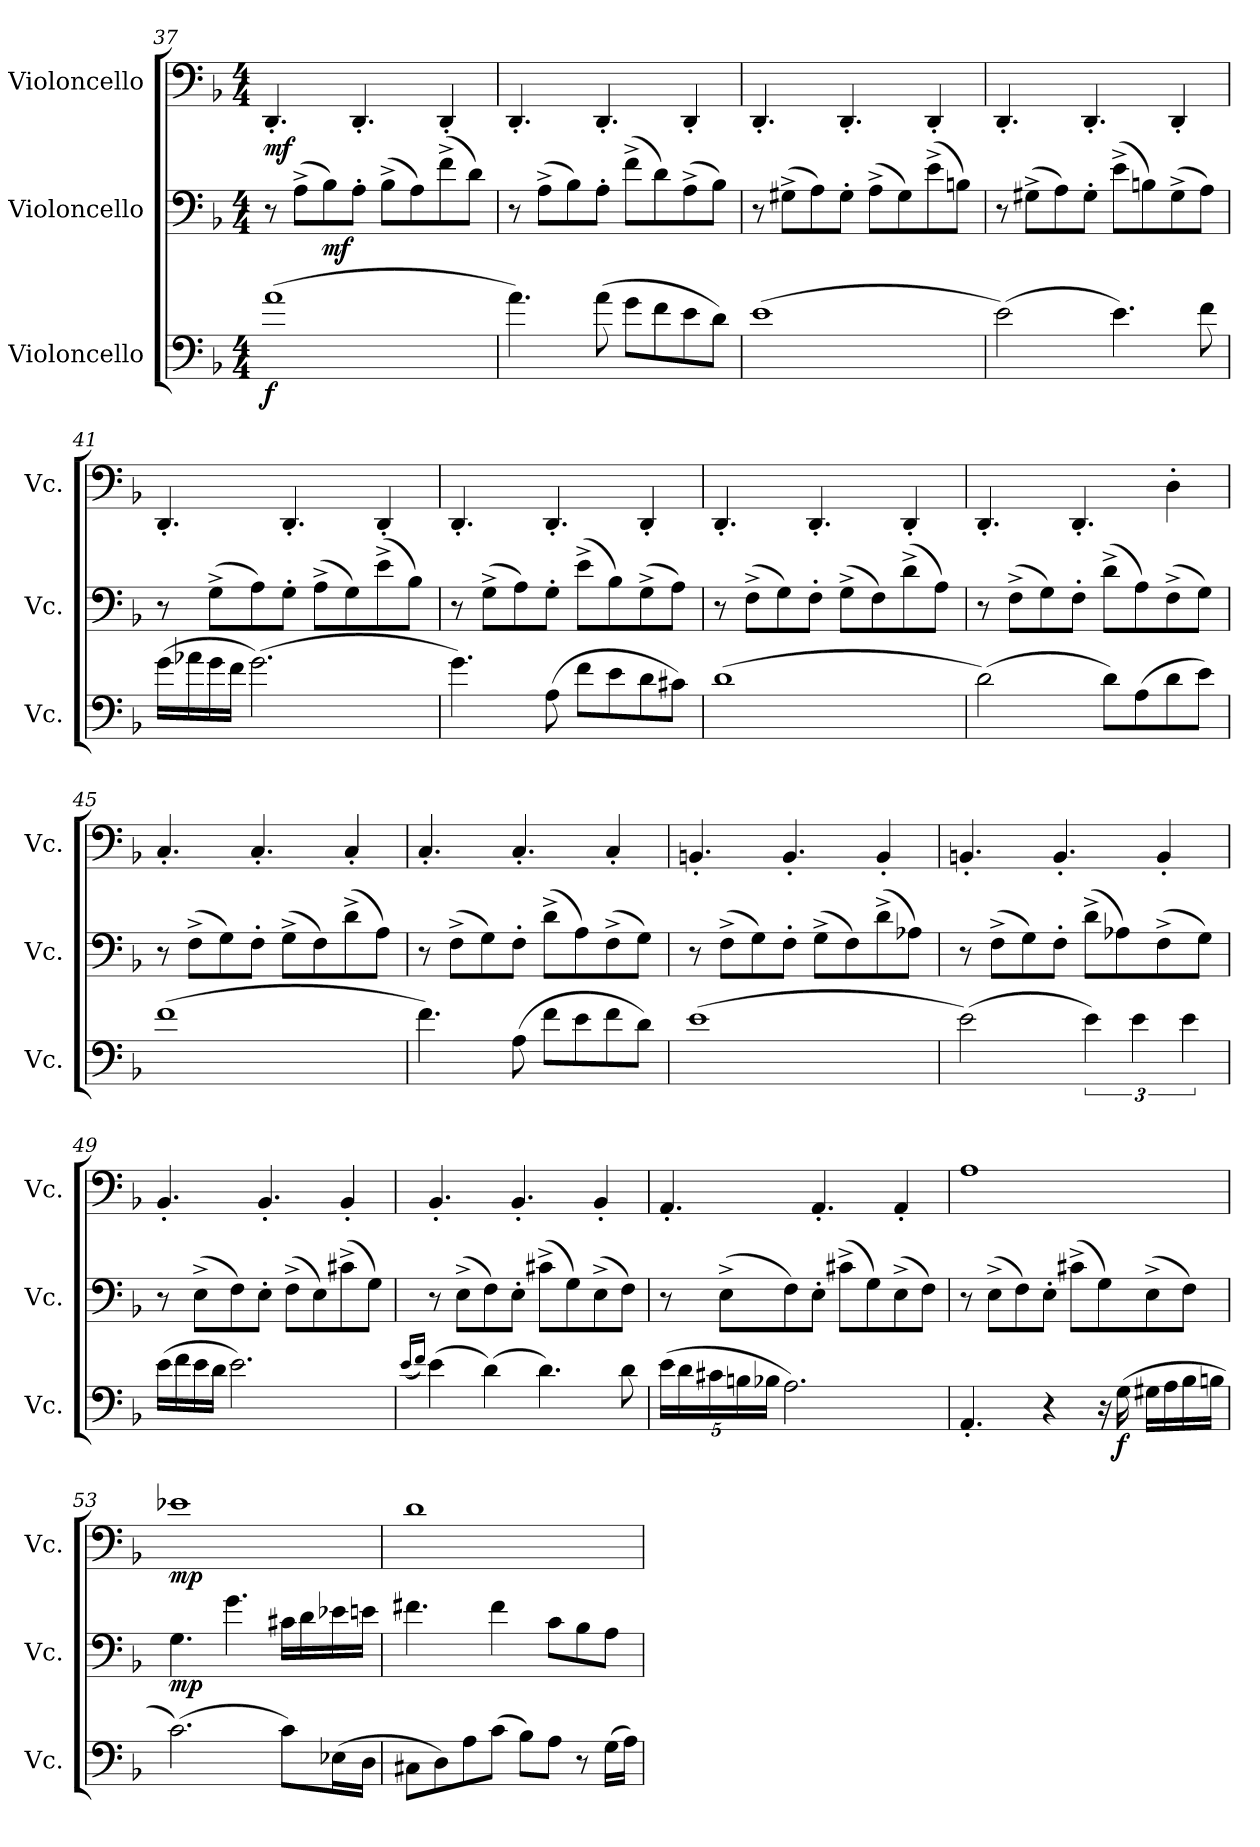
**kern	**dynam	**kern	**dynam	**kern	**dynam
*part3	*part3	*part2	*part2	*part1	*part1
*staff3	*staff3	*staff2	*staff2	*staff1	*staff1
*I"Violoncello	*	*I"Violoncello	*	*I"Violoncello	*
*I'Vc.	*	*I'Vc.	*	*I'Vc.	*
*clefF4	*	*clefF4	*	*clefF4	*
*k[b-]	*	*k[b-]	*	*k[b-]	*
*M4/4	*	*M4/4	*	*M4/4	*
=37	=37	=37	=37	=37	=37
!	!LO:DY:b	!	!	!	!LO:DY:b
(1a	f	8r	.	4.DD'/	mf
.	.	(8A^\L	.	.	.
!	!	!	!LO:DY:b	!	!
.	.	8B-\)	mf	.	.
.	.	8A'\J	.	4.DD'/	.
.	.	(8B-^\L	.	.	.
.	.	8A\)	.	.	.
.	.	(8f^\	.	4DD'/	.
.	.	8d\J)	.	.	.
=38	=38	=38	=38	=38	=38
4.a\)	.	8r	.	4.DD'/	.
.	.	(8A^\L	.	.	.
.	.	8B-\)	.	.	.
(8a\	.	8A'\J	.	4.DD'/	.
8g\L	.	(8f^\L	.	.	.
8f\	.	8d\)	.	.	.
8e\	.	(8A^\	.	4DD'/	.
8d\J)	.	8B-\J)	.	.	.
=39	=39	=39	=39	=39	=39
(1e	.	8r	.	4.DD'/	.
.	.	(8G#X^\L	.	.	.
.	.	8A\)	.	.	.
.	.	8G#'\J	.	4.DD'/	.
.	.	(8A^\L	.	.	.
.	.	8G#\)	.	.	.
.	.	(8e^\	.	4DD'/	.
.	.	8Bn\J)	.	.	.
!!LO:LB:g=z
=40	=40	=40	=40	=40	=40
(2e\)	.	8r	.	4.DD'/	.
.	.	(8G#X^\L	.	.	.
.	.	8A\)	.	.	.
.	.	8G#'\J	.	4.DD'/	.
4.e\)	.	(8e^\L	.	.	.
.	.	8Bn\)	.	.	.
.	.	(8G#^\	.	4DD'/	.
8f\	.	8A\J)	.	.	.
=41	=41	=41	=41	=41	=41
(16g\LL	.	8r	.	4.DD'/	.
16a-X\	.	.	.	.	.
16g\	.	(8G^\L	.	.	.
16f\JJ	.	.	.	.	.
(2.g\)	.	8A\)	.	.	.
.	.	8G'\J	.	4.DD'/	.
.	.	(8A^\L	.	.	.
.	.	8G\)	.	.	.
.	.	(8e^\	.	4DD'/	.
.	.	8B-\J)	.	.	.
=42	=42	=42	=42	=42	=42
4.g\)	.	8r	.	4.DD'/	.
.	.	(8G^\L	.	.	.
.	.	8A\)	.	.	.
(8A\	.	8G'\J	.	4.DD'/	.
8f\L	.	(8e^\L	.	.	.
8e\	.	8B-\)	.	.	.
8d\	.	(8G^\	.	4DD'/	.
8c#X\J)	.	8A\J)	.	.	.
=43	=43	=43	=43	=43	=43
(1d	.	8r	.	4.DD'/	.
.	.	(8F^\L	.	.	.
.	.	8G\)	.	.	.
.	.	8F'\J	.	4.DD'/	.
.	.	(8G^\L	.	.	.
.	.	8F\)	.	.	.
.	.	(8d^\	.	4DD'/	.
.	.	8A\J)	.	.	.
!!LO:LB:g=z
=44	=44	=44	=44	=44	=44
(2d\)	.	8r	.	4.DD'/	.
.	.	(8F^\L	.	.	.
.	.	8G\)	.	.	.
.	.	8F'\J	.	4.DD'/	.
8d\L)	.	(8d^\L	.	.	.
(8A\	.	8A\)	.	.	.
8d\	.	(8F^\	.	4D'\	.
8e\J)	.	8G\J)	.	.	.
=45	=45	=45	=45	=45	=45
(1f	.	8r	.	4.C'/	.
.	.	(8F^\L	.	.	.
.	.	8G\)	.	.	.
.	.	8F'\J	.	4.C'/	.
.	.	(8G^\L	.	.	.
.	.	8F\)	.	.	.
.	.	(8d^\	.	4C'/	.
.	.	8A\J)	.	.	.
=46	=46	=46	=46	=46	=46
4.f\)	.	8r	.	4.C'/	.
.	.	(8F^\L	.	.	.
.	.	8G\)	.	.	.
(8A\	.	8F'\J	.	4.C'/	.
8f\L	.	(8d^\L	.	.	.
8e\	.	8A\)	.	.	.
8f\	.	(8F^\	.	4C'/	.
8d\J)	.	8G\J)	.	.	.
=47	=47	=47	=47	=47	=47
(1e	.	8r	.	4.BBn'/	.
.	.	(8F^\L	.	.	.
.	.	8G\)	.	.	.
.	.	8F'\J	.	4.BB'/	.
.	.	(8G^\L	.	.	.
.	.	8F\)	.	.	.
.	.	(8d^\	.	4BB'/	.
.	.	8A-X\J)	.	.	.
=48	=48	=48	=48	=48	=48
(2e\)	.	8r	.	4.BBn'/	.
.	.	(8F^\L	.	.	.
.	.	8G\)	.	.	.
.	.	8F'\J	.	4.BB'/	.
6e\)	.	(8d^\L	.	.	.
.	.	8A-X\)	.	.	.
6e\	.	.	.	.	.
.	.	(8F^\	.	4BB'/	.
6e\	.	.	.	.	.
.	.	8G\J)	.	.	.
!!LO:LB:g=z
=49	=49	=49	=49	=49	=49
(16e\LL	.	8r	.	4.BB-'/	.
16f\	.	.	.	.	.
16e\	.	(8E^\L	.	.	.
16d\JJ	.	.	.	.	.
2.e\)	.	8F\)	.	.	.
.	.	8E'\J	.	4.BB-'/	.
.	.	(8F^\L	.	.	.
.	.	8E\)	.	.	.
.	.	(8c#X^\	.	4BB-'/	.
.	.	8G\J)	.	.	.
=50	=50	=50	=50	=50	=50
(16qe/LL	.	.	.	.	.
16qf/JJ)	.	.	.	.	.
(4e\	.	8r	.	4.BB-'/	.
.	.	(8E^\L	.	.	.
(4d\)	.	8F\)	.	.	.
.	.	8E'\J	.	4.BB-'/	.
4.d\)	.	(8c#X^\L	.	.	.
.	.	8G\)	.	.	.
.	.	(8E^\	.	4BB-'/	.
8d\	.	8F\J)	.	.	.
=51	=51	=51	=51	=51	=51
*Xbrackettup	*	*	*	*	*
(20e\LL	.	8r	.	4.AA'/	.
20d\	.	.	.	.	.
20c#X\	.	.	.	.	.
.	.	(8E^\L	.	.	.
20Bn\	.	.	.	.	.
20B-X\JJ	.	.	.	.	.
2.A\)	.	8F\)	.	.	.
.	.	8E'\J	.	4.AA'/	.
.	.	(8c#X^\L	.	.	.
.	.	8G\)	.	.	.
.	.	(8E^\	.	4AA'/	.
.	.	8F\J)	.	.	.
!!LO:PB:g=z
=52	=52	=52	=52	=52	=52
4.AA'/	.	8r	.	1A	.
.	.	(8E^\L	.	.	.
.	.	8F\)	.	.	.
4r	.	8E'\J	.	.	.
.	.	(8c#X^\L	.	.	.
16r	.	8G\)	.	.	.
!	!LO:DY:b	!	!	!	!
(16G\	f	.	.	.	.
16G#X\LL	.	(8E^\	.	.	.
16A\	.	.	.	.	.
16B-\	.	8F\J)	.	.	.
16Bn\JJ	.	.	.	.	.
=53	=53	=53	=53	=53	=53
!	!	!	!LO:DY:b	!	!LO:DY:b
(2.c\)	.	4.G\	mp	1e-X	mp
.	.	4.g\	.	.	.
8c\L)	.	16c#X\LL	.	.	.
.	.	16d\	.	.	.
(16E-X\L	.	16e-X\	.	.	.
16D\JJ	.	16en\JJ	.	.	.
=54	=54	=54	=54	=54	=54
8C#X\L	.	4.f#X\	.	1d	.
8D\)	.	.	.	.	.
8A\	.	.	.	.	.
(8c\J	.	4f#\	.	.	.
8B-\L)	.	.	.	.	.
8A\J	.	8c\L	.	.	.
8r	.	8B-\	.	.	.
(16G\LL	.	8A\J	.	.	.
16A\JJ)	.	.	.	.	.
=	=	=	=	=	=
*-	*-	*-	*-	*-	*-
